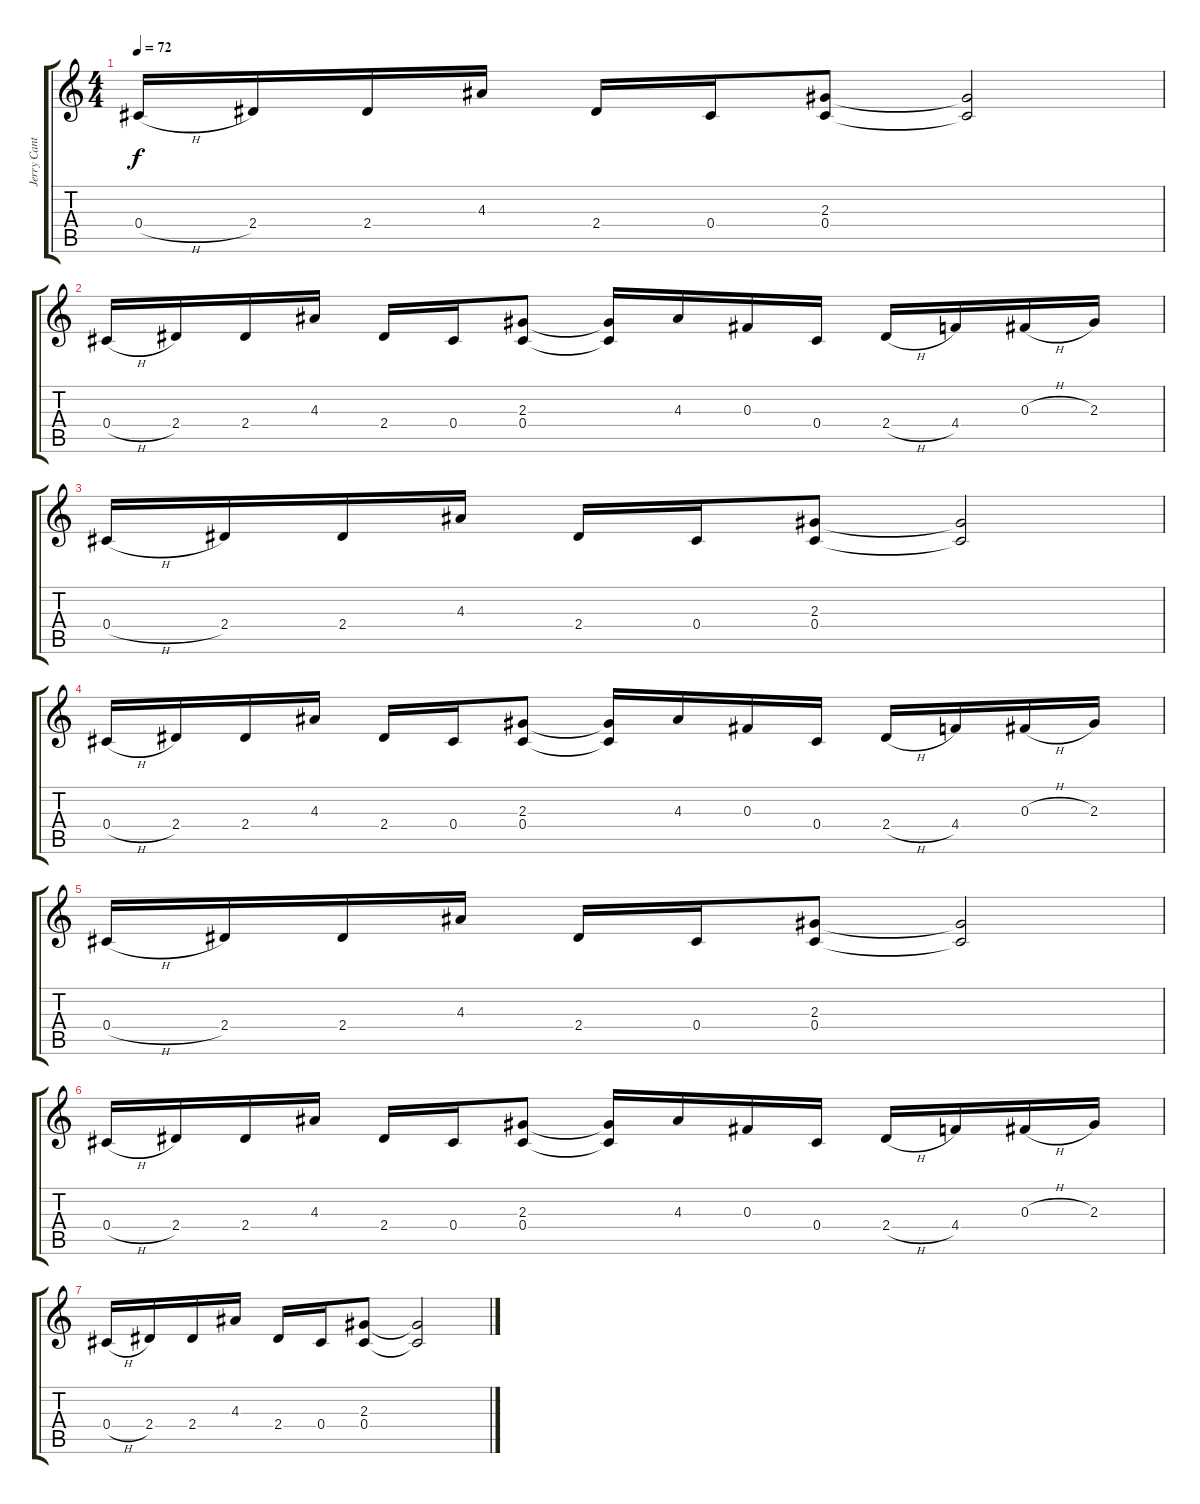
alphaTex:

\track ("Jerry Cantrell - Guitar 1 - Clean" "Jerry Cant") {instrument electricguitarclean}
\staff {score tabs}
\tuning (Eb4 Bb3 Gb3 Db3 Ab2 Eb2) {hide}
\ts (4 4)
\tempo 72
\clef g2
\ks c
0.4{h}.16{dy f} 2.4.16 2.4.16 4.3.16 2.4.16 0.4.16 (2.3 0.4).8 (2.3{t} 0.4{t}).2 |
0.4{h}.16 2.4.16 2.4.16 4.3.16 2.4.16 0.4.16 (2.3 0.4).8 (2.3{t} 0.4{t}).16 4.3.16 0.3.16 0.4.16 2.4{h}.16 4.4.16 0.3{h}.16 2.3.16 |
0.4{h}.16 2.4.16 2.4.16 4.3.16 2.4.16 0.4.16 (2.3 0.4).8 (2.3{t} 0.4{t}).2 |
0.4{h}.16 2.4.16 2.4.16 4.3.16 2.4.16 0.4.16 (2.3 0.4).8 (2.3{t} 0.4{t}).16 4.3.16 0.3.16 0.4.16 2.4{h}.16 4.4.16 0.3{h}.16 2.3.16 |
0.4{h}.16 2.4.16 2.4.16 4.3.16 2.4.16 0.4.16 (2.3 0.4).8 (2.3{t} 0.4{t}).2 |
0.4{h}.16 2.4.16 2.4.16 4.3.16 2.4.16 0.4.16 (2.3 0.4).8 (2.3{t} 0.4{t}).16 4.3.16 0.3.16 0.4.16 2.4{h}.16 4.4.16 0.3{h}.16 2.3.16 |
0.4{h}.16 2.4.16 2.4.16 4.3.16 2.4.16 0.4.16 (2.3 0.4).8 (2.3{t} 0.4{t}).2
